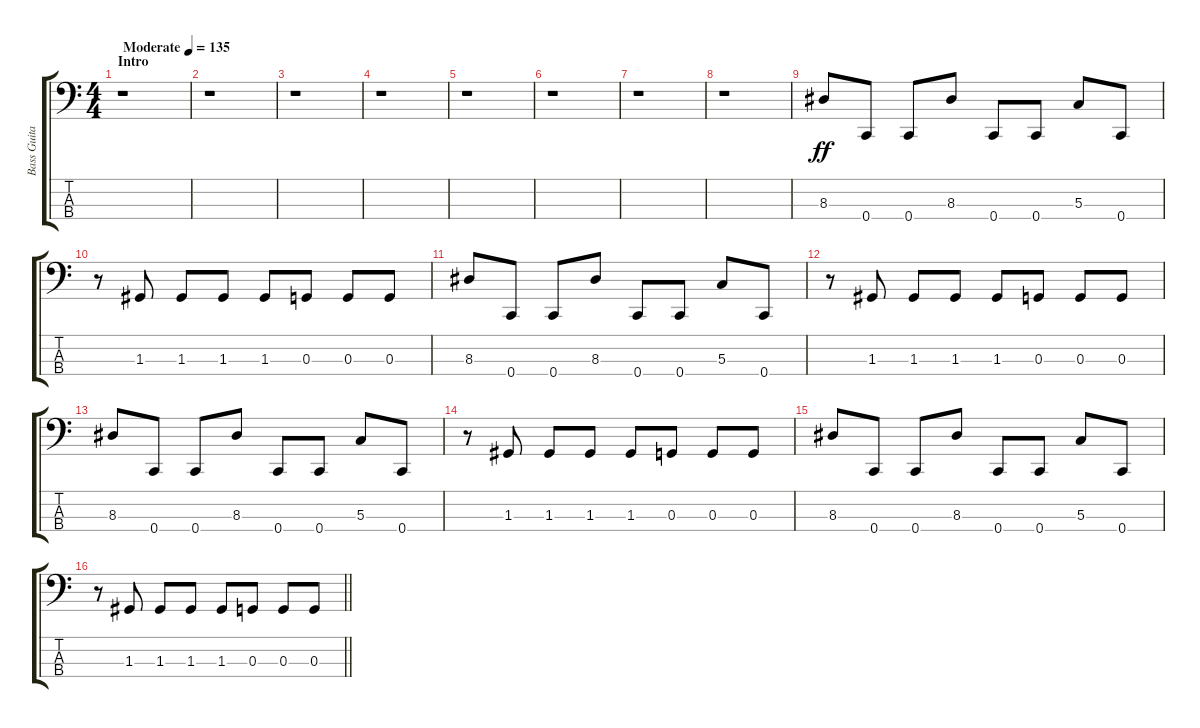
\track ("Bass Guitar" "Bass Guita") {instrument electricbassfinger}
\staff {score tabs}
\tuning (F2 C2 G1 C1) {hide}
\ts (4 4)
\section ("" "Intro")
\tempo (135 "Moderate")
\clef f4
\ks c
r.1{dy ff instrument electricbassfinger} |
r.1 |
r.1 |
r.1 |
r.1 |
r.1 |
r.1 |
r.1 |
8.3.8 0.4.8 0.4.8 8.3.8 0.4.8 0.4.8 5.3.8 0.4.8 |
r.8 1.3.8 1.3.8 1.3.8 1.3.8 0.3.8 0.3.8 0.3.8 |
8.3.8 0.4.8 0.4.8 8.3.8 0.4.8 0.4.8 5.3.8 0.4.8 |
r.8 1.3.8 1.3.8 1.3.8 1.3.8 0.3.8 0.3.8 0.3.8 |
8.3.8 0.4.8 0.4.8 8.3.8 0.4.8 0.4.8 5.3.8 0.4.8 |
r.8 1.3.8 1.3.8 1.3.8 1.3.8 0.3.8 0.3.8 0.3.8 |
8.3.8 0.4.8 0.4.8 8.3.8 0.4.8 0.4.8 5.3.8 0.4.8 |
\barLineRight lightlight
r.8 1.3.8 1.3.8 1.3.8 1.3.8 0.3.8 0.3.8 0.3.8
